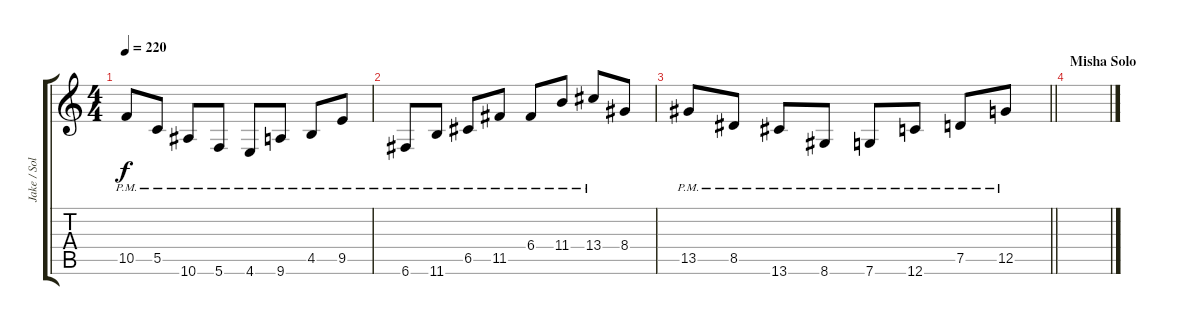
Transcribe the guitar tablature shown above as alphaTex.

\track ("Jake / Solo" "Jake / Sol") {instrument overdrivenguitar}
\staff {score tabs}
\tuning (D4 A3 F3 C3 G2 C2) {hide}
\ts (4 4)
\tempo 220
\clef g2
\ks c
10.5{pm}.8{dy f} 5.5{pm}.8 10.6{pm}.8 5.6{pm}.8 4.6{pm}.8 9.6{pm}.8 4.5{pm}.8 9.5{pm}.8 |
6.6{pm}.8 11.6{pm}.8 6.5{pm}.8 11.5{pm}.8 6.4{pm}.8 11.4{pm}.8 13.4{pm}.8 8.4.8 |
\barLineRight lightlight
13.5{pm}.8 8.5{pm}.8 13.6{pm}.8 8.6{pm}.8 7.6{pm}.8 12.6{pm}.8 7.5{pm}.8 12.5{pm}.8 |
\section ("" "Misha Solo")
